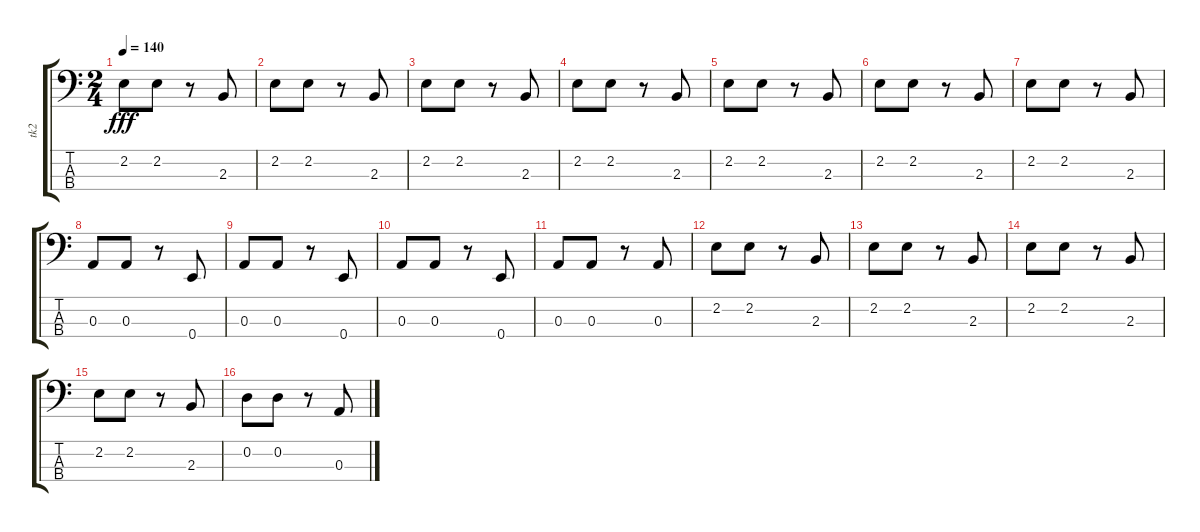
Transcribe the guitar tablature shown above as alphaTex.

\track ("tk2" "tk2") {instrument electricbassfinger}
\staff {score tabs}
\tuning (G2 D2 A1 E1) {hide}
\ts (2 4)
\tempo 140
\clef f4
\ks c
2.2.8{dy fff} 2.2.8 r.8 2.3.8 |
2.2.8 2.2.8 r.8 2.3.8 |
2.2.8 2.2.8 r.8 2.3.8 |
2.2.8 2.2.8 r.8 2.3.8 |
2.2.8 2.2.8 r.8 2.3.8 |
2.2.8 2.2.8 r.8 2.3.8 |
2.2.8 2.2.8 r.8 2.3.8 |
0.3.8 0.3.8 r.8 0.4.8 |
0.3.8 0.3.8 r.8 0.4.8 |
0.3.8 0.3.8 r.8 0.4.8 |
0.3.8 0.3.8 r.8 0.3.8 |
2.2.8 2.2.8 r.8 2.3.8 |
2.2.8 2.2.8 r.8 2.3.8 |
2.2.8 2.2.8 r.8 2.3.8 |
2.2.8 2.2.8 r.8 2.3.8 |
0.2.8 0.2.8 r.8 0.3.8
